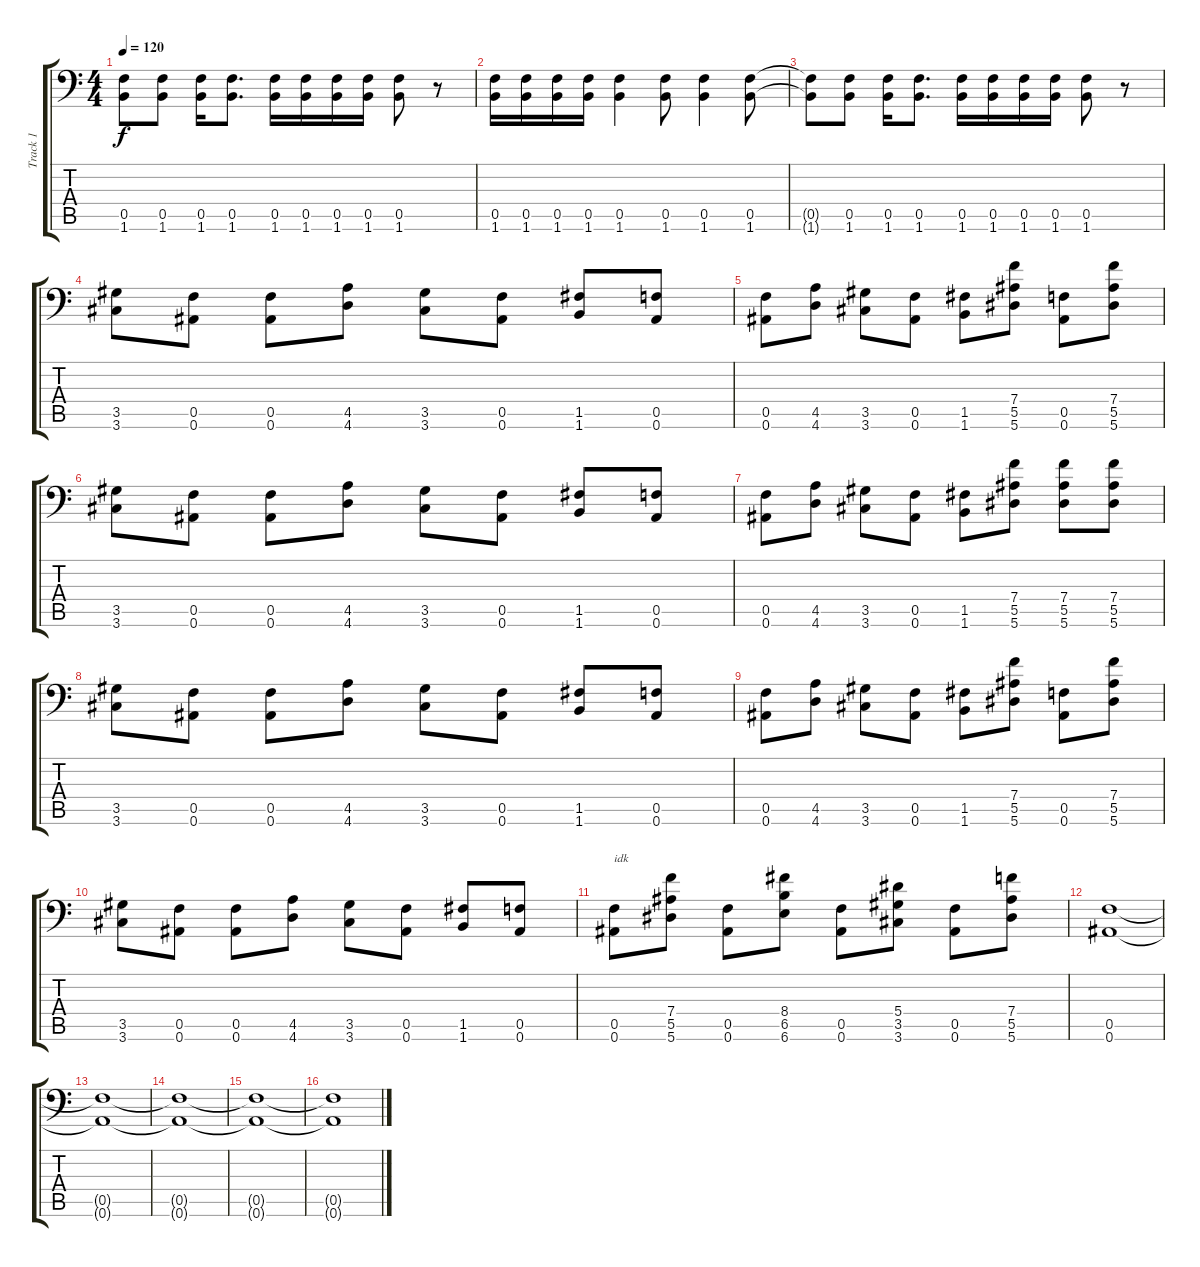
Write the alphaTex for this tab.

\track ("Track 1" "Track 1") {instrument distortionguitar}
\staff {score tabs}
\tuning (C4 G3 Eb3 Bb2 F2 Bb1) {hide}
\ts (4 4)
\tempo 120
\clef f4
\ks c
(0.5{t} 1.6{t}).8{dy f} (0.5 1.6).8 (0.5 1.6).16 (0.5 1.6).8{d} (0.5 1.6).16 (0.5 1.6).16 (0.5 1.6).16 (0.5 1.6).16 (0.5 1.6).8 r.8 |
(0.5 1.6).16 (0.5 1.6).16 (0.5 1.6).16 (0.5 1.6).16 (0.5 1.6).4 (0.5 1.6).8 (0.5 1.6).4 (0.5 1.6).8 |
(0.5{t} 1.6{t}).8 (0.5 1.6).8 (0.5 1.6).16 (0.5 1.6).8{d} (0.5 1.6).16 (0.5 1.6).16 (0.5 1.6).16 (0.5 1.6).16 (0.5 1.6).8 r.8 |
(3.5 3.6).8 (0.5 0.6).8 (0.5 0.6).8 (4.5 4.6).8 (3.5 3.6).8 (0.5 0.6).8 (1.5 1.6).8 (0.5 0.6).8 |
(0.5 0.6).8 (4.5 4.6).8 (3.5 3.6).8 (0.5 0.6).8 (1.5 1.6).8 (7.4 5.5 5.6).8 (0.5 0.6).8 (7.4 5.5 5.6).8 |
(3.5 3.6).8 (0.5 0.6).8 (0.5 0.6).8 (4.5 4.6).8 (3.5 3.6).8 (0.5 0.6).8 (1.5 1.6).8 (0.5 0.6).8 |
(0.5 0.6).8 (4.5 4.6).8 (3.5 3.6).8 (0.5 0.6).8 (1.5 1.6).8 (7.4 5.5 5.6).8 (7.4 5.5 5.6).8 (7.4 5.5 5.6).8 |
(3.5 3.6).8 (0.5 0.6).8 (0.5 0.6).8 (4.5 4.6).8 (3.5 3.6).8 (0.5 0.6).8 (1.5 1.6).8 (0.5 0.6).8 |
(0.5 0.6).8 (4.5 4.6).8 (3.5 3.6).8 (0.5 0.6).8 (1.5 1.6).8 (7.4 5.5 5.6).8 (0.5 0.6).8 (7.4 5.5 5.6).8 |
(3.5 3.6).8 (0.5 0.6).8 (0.5 0.6).8 (4.5 4.6).8 (3.5 3.6).8 (0.5 0.6).8 (1.5 1.6).8 (0.5 0.6).8 |
(0.5 0.6).8{txt "idk"} (7.4 5.5 5.6).8 (0.5 0.6).8 (8.4 6.5 6.6).8 (0.5 0.6).8 (5.4 3.5 3.6).8 (0.5 0.6).8 (7.4 5.5 5.6).8 |
(0.5 0.6).1 |
(0.5{t} 0.6{t}).1 |
(0.5{t} 0.6{t}).1 |
(0.5{t} 0.6{t}).1 |
(0.5{t} 0.6{t}).1
